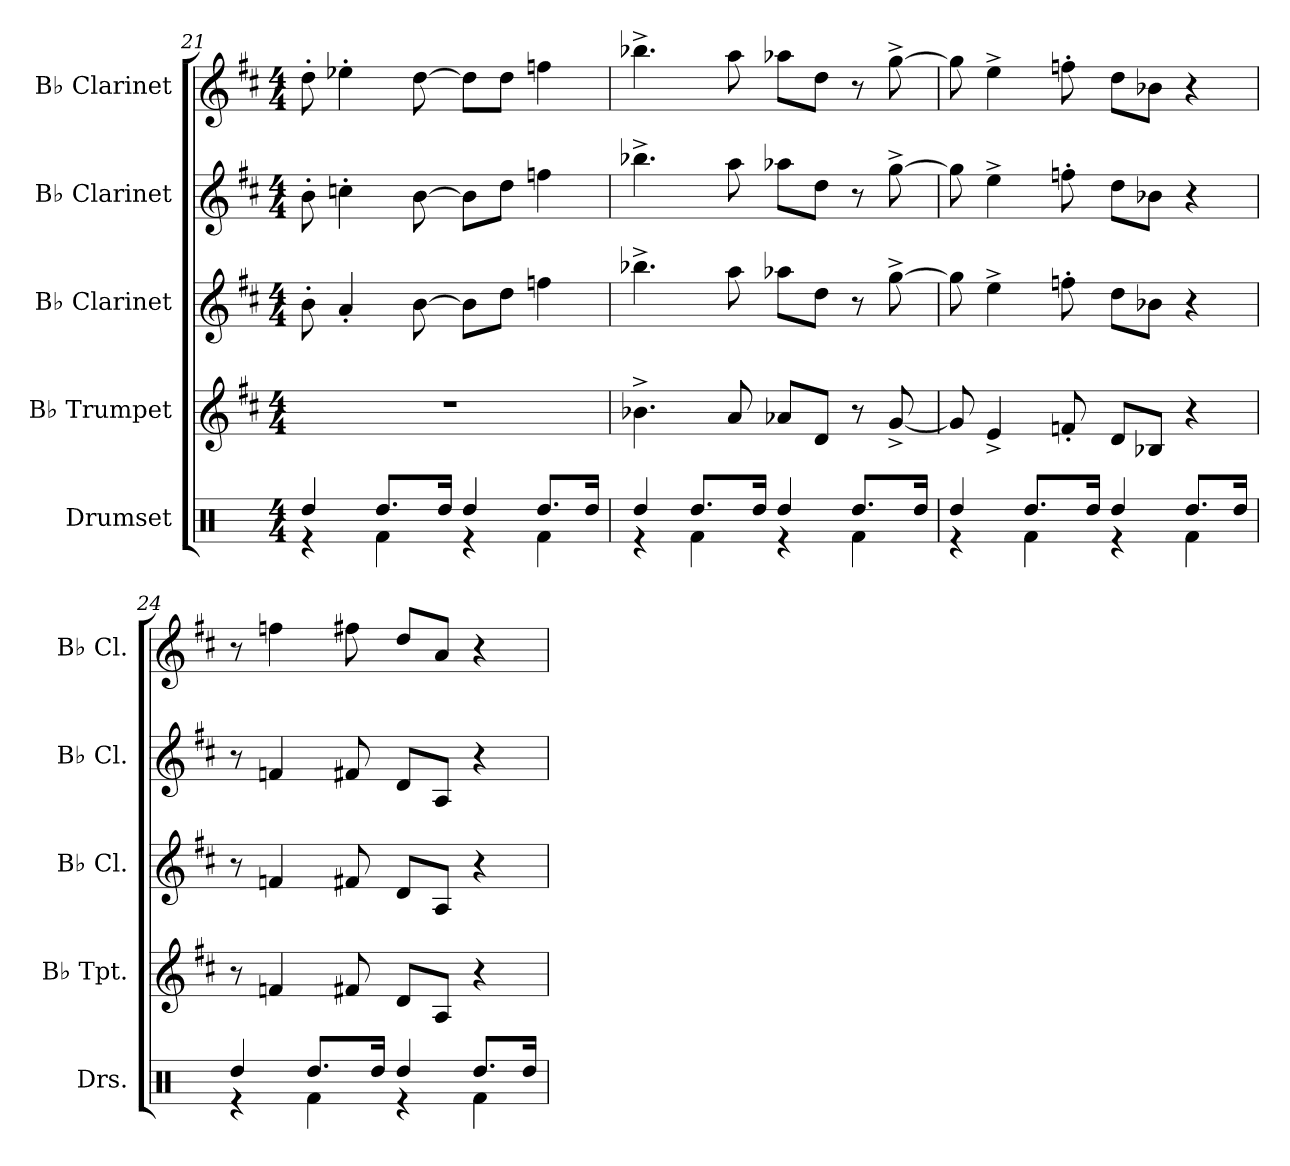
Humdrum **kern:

**kern	**kern	**kern	**kern	**kern
*part5	*part4	*part3	*part2	*part1
*staff5	*staff4	*staff3	*staff2	*staff1
*I"Drumset	*I"B♭ Trumpet	*I"B♭ Clarinet	*I"B♭ Clarinet	*I"B♭ Clarinet
*I'Drs.	*I'B♭ Tpt.	*I'B♭ Cl.	*I'B♭ Cl.	*I'B♭ Cl.
*clefX	*clefG2	*clefG2	*clefG2	*clefG2
*	*ITrd1c2	*ITrd1c2	*ITrd1c2	*ITrd1c2
*k[]	*k[]	*k[]	*k[]	*k[]
*C:	*C:	*C:	*C:	*C:
*M4/4	*M4/4	*M4/4	*M4/4	*M4/4
=21	=21	=21	=21	=21
*^	*	*	*	*
4Rdd/	4re	1r	8a'\	8a'\	8cc'\
.	.	.	4g'/	4b-X'\	4dd-X'\
8.Rdd/L	4Rf\	.	.	.	.
.	.	.	[8a\	[8a\	[8cc\
16Rdd/Jk	.	.	.	.	.
4Rdd/	4re	.	8a\L]	8a\L]	8cc\L]
.	.	.	8cc\J	8cc\J	8cc\J
8.Rdd/L	4Rf\	.	4ee-X\	4ee-X\	4ee-X\
16Rdd/Jk	.	.	.	.	.
!!LO:LB:g=z
=22	=22	=22	=22	=22	=22
4Rdd/	4re	4.a-X^\	4.aa-X^\	4.aa-X^\	4.aa-X^\
8.Rdd/L	4Rf\	.	.	.	.
.	.	8g/	8gg\	8gg\	8gg\
16Rdd/Jk	.	.	.	.	.
4Rdd/	4re	8g-X/L	8gg-X\L	8gg-X\L	8gg-X\L
.	.	8c/J	8cc\J	8cc\J	8cc\J
8.Rdd/L	4Rf\	8r	8r	8r	8r
.	.	[8f^/	[8ff^\	[8ff^\	[8ff^\
16Rdd/Jk	.	.	.	.	.
=23	=23	=23	=23	=23	=23
4Rdd/	4re	8f/]	8ff\]	8ff\]	8ff\]
.	.	4d^/	4dd^\	4dd^\	4dd^\
8.Rdd/L	4Rf\	.	.	.	.
.	.	8e-X'/	8ee-X'\	8ee-X'\	8ee-X'\
16Rdd/Jk	.	.	.	.	.
4Rdd/	4re	8c/L	8cc\L	8cc\L	8cc\L
.	.	8A-X/J	8a-X\J	8a-X\J	8a-X\J
8.Rdd/L	4Rf\	4r	4r	4r	4r
16Rdd/Jk	.	.	.	.	.
=24	=24	=24	=24	=24	=24
4Rdd/	4re	8r	8r	8r	8r
.	.	4e-X/	4e-X/	4e-X/	4ee-X\
8.Rdd/L	4Rf\	.	.	.	.
.	.	8en/	8en/	8en/	8een\
16Rdd/Jk	.	.	.	.	.
4Rdd/	4re	8c/L	8c/L	8c/L	8cc/L
.	.	8G/J	8G/J	8G/J	8g/J
8.Rdd/L	4Rf\	4r	4r	4r	4r
16Rdd/Jk	.	.	.	.	.
*v	*v	*	*	*	*
=	=	=	=	=
*-	*-	*-	*-	*-
